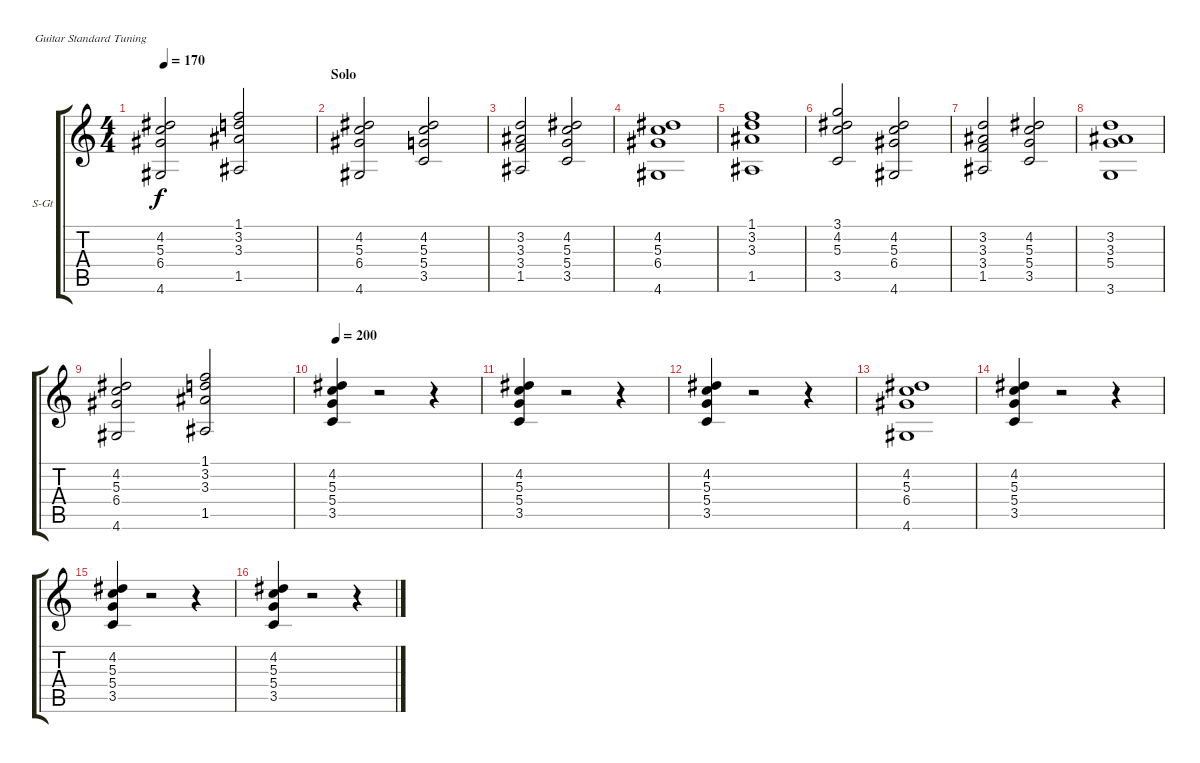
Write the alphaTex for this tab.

\bracketExtendMode groupsimilarinstruments
\firstSystemTrackNameOrientation horizontal
\otherSystemsTrackNameOrientation horizontal
\track ("Ensemble" "S-Gt") {instrument stringensemble1}
\staff {score tabs}
\tuning (E4 B3 G3 D3 A2 E2)
\displaytranspose 12
\ts (4 4)
\tempo 170
\clef g2
\ks aminor
(4.2{t} 5.3{t} 6.4{t} 4.6{t}).2{dy f} (1.1 3.2 3.3 1.5).2 |
\section ("" "Solo")
(4.2 5.3 6.4 4.6).2 (4.2 5.3 5.4 3.5).2 |
(3.2 3.3 3.4 1.5).2 (4.2 5.3 5.4 3.5).2 |
(4.2 5.3 6.4 4.6).1 |
(1.1 3.2 3.3 1.5).1 |
(3.1 4.2 5.3 3.5).2 (4.2 5.3 6.4 4.6).2 |
(3.2 3.3 3.4 1.5).2 (4.2 5.3 5.4 3.5).2 |
(3.2 3.3 5.4 3.6).1 |
(4.2 5.3 6.4 4.6).2 (1.1 3.2 3.3 1.5).2 |
\section ("" "")
\tempo 200
(4.2 5.3 5.4 3.5).4 r.2 r.4 |
(4.2 5.3 5.4 3.5).4 r.2 r.4 |
(4.2 5.3 5.4 3.5).4 r.2 r.4 |
(4.2 5.3 6.4 4.6).1 |
(4.2 5.3 5.4 3.5).4 r.2 r.4 |
(4.2 5.3 5.4 3.5).4 r.2 r.4 |
(4.2 5.3 5.4 3.5).4 r.2 r.4
